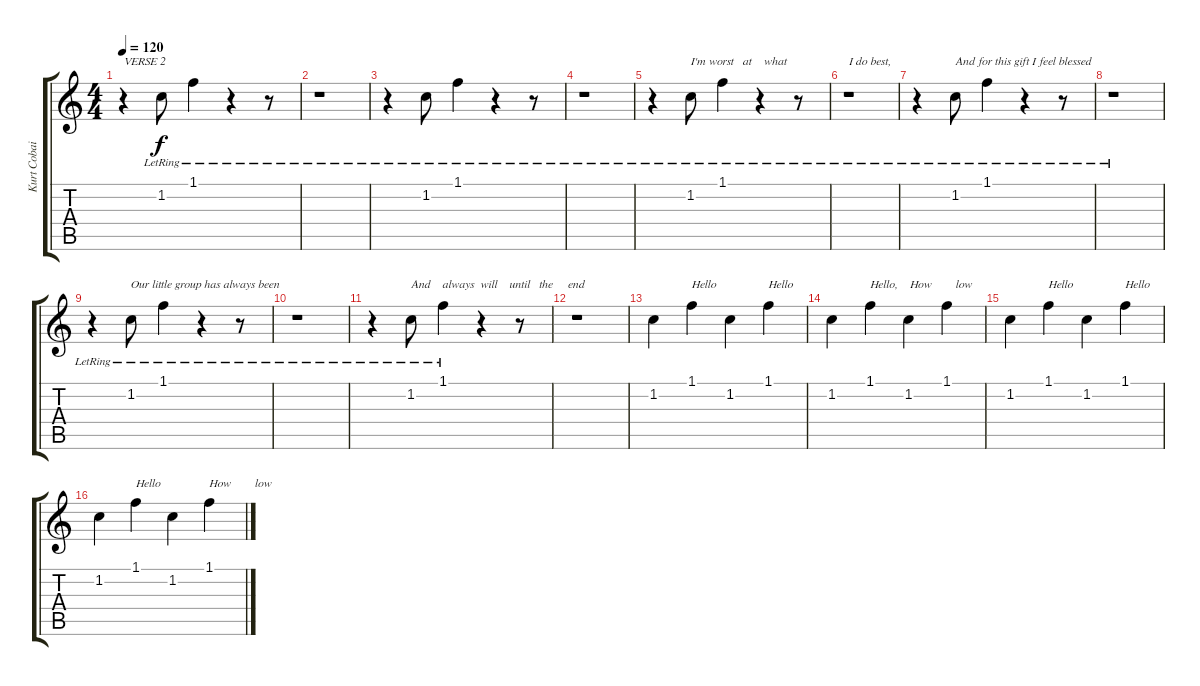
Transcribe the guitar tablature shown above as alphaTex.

\track ("Kurt Cobain - Rhythm Guitar (Clean)" "Kurt Cobai") {instrument electricguitarclean}
\staff {score tabs}
\tuning (E4 B3 G3 D3 A2 E2) {hide}
\ts (4 4)
\tempo 120
\clef g2
\ks c
r.4{txt "VERSE 2" dy f} 1.2{lr}.8 1.1{lr}.4 r.4 r.8 |
r.1 |
r.4 1.2{lr}.8 1.1{lr}.4 r.4 r.8 |
r.1 |
r.4 1.2{lr}.8{txt "I'm worst   at    what"} 1.1{lr}.4 r.4 r.8 |
r.1{txt "I do best,"} |
r.4 1.2{lr}.8{txt "And for this gift I feel blessed"} 1.1{lr}.4 r.4 r.8 |
r.1 |
r.4 1.2{lr}.8{txt "Our little group has always been"} 1.1{lr}.4 r.4 r.8 |
r.1 |
r.4 1.2{lr}.8{txt "And    always  will    until   the     end"} 1.1{lr}.4 r.4 r.8 |
r.1 |
1.2.4 1.1.4{txt "Hello"} 1.2.4 1.1.4{txt "Hello"} |
1.2.4 1.1.4{txt "Hello,    How        low"} 1.2.4 1.1.4 |
1.2.4 1.1.4{txt "Hello"} 1.2.4 1.1.4{txt "Hello"} |
1.2.4 1.1.4{txt "Hello"} 1.2.4 1.1.4{txt "How        low"}
